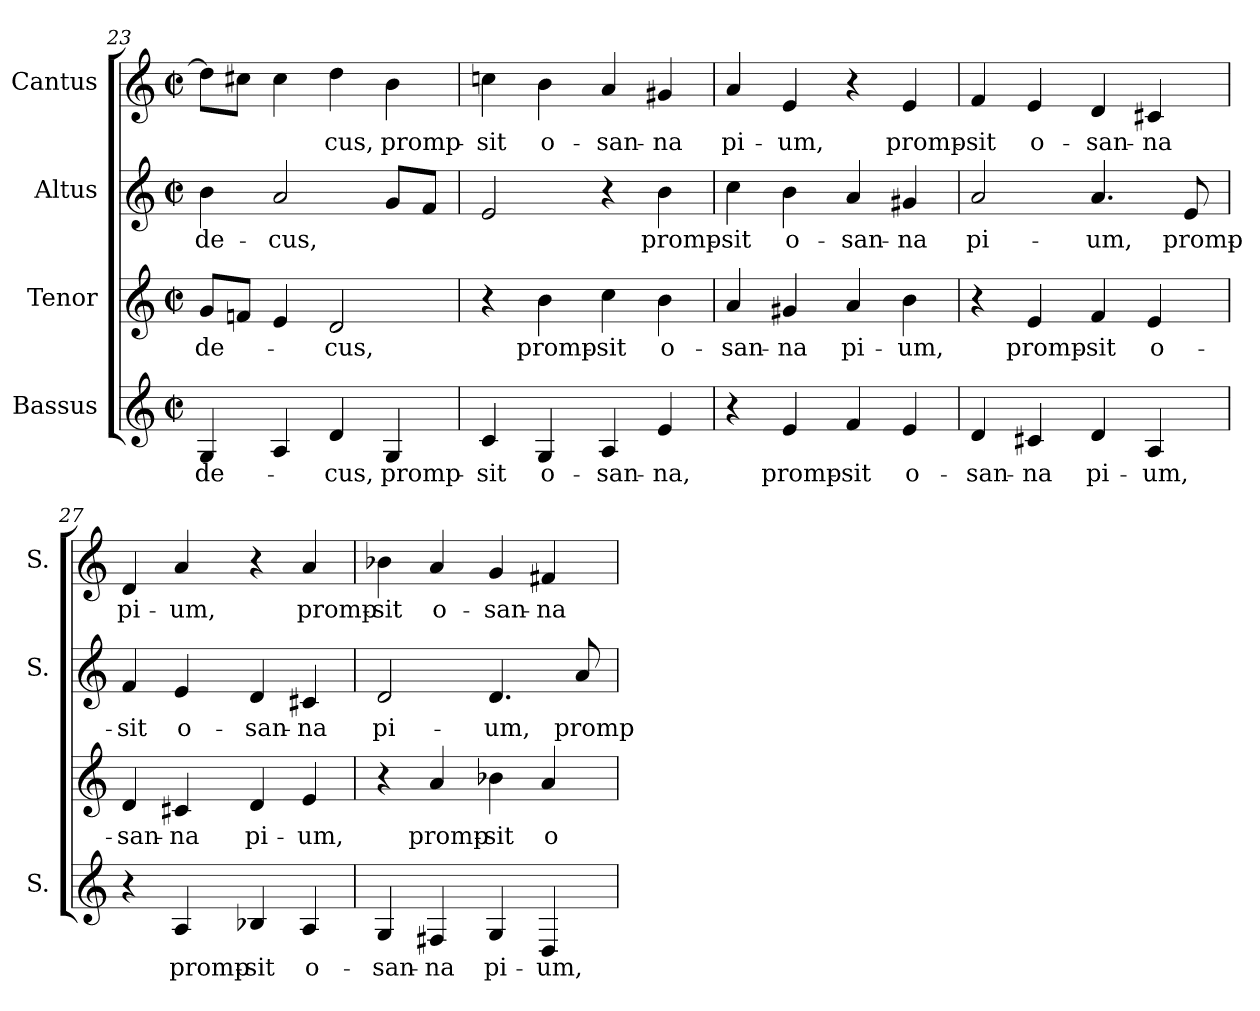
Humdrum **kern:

**kern	**text	**kern	**text	**kern	**text	**kern	**text
*part4	*part4	*part3	*part3	*part2	*part2	*part1	*part1
*staff4	*staff4	*staff3	*staff3	*staff2	*staff2	*staff1	*staff1
*I"Bassus	*	*I"Tenor	*	*I"Altus	*	*I"Cantus	*
*I'S.	*	*	*	*I'S.	*	*I'S.	*
*clefG2	*	*clefG2	*	*clefG2	*	*clefG2	*
*k[]	*	*k[]	*	*k[]	*	*k[]	*
*C:	*	*C:	*	*C:	*	*C:	*
*M2/2	*	*M2/2	*	*M2/2	*	*M2/2	*
*met(c|)	*	*met(c|)	*	*met(c|)	*	*met(c|)	*
=23	=23	=23	=23	=23	=23	=23	=23
!	!LO:LY:b:color=#000000	!	!	!	!	!	!
!	!	!	!LO:LY:b:color=#000000	!	!	!	!
!	!	!	!	!	!LO:LY:b:color=#000000	!	!
4Gi/	de-	8gi/L	de-	4bi\	de-	8ddi\L]	.
.	.	8fni/J	.	.	.	8cc#Xi\J	.
!	!	!	!	!	!LO:LY:b:color=#000000	!	!
4Ai/	.	4ei/	.	2ai/	-cus,	4cc#i\	.
!	!LO:LY:b:color=#000000	!	!	!	!	!	!
!	!	!	!LO:LY:b:color=#000000	!	!	!	!
!	!	!	!	!	!	!	!LO:LY:b:color=#000000
4di/	-cus,	2di/	-cus,	.	.	4ddi\	-cus,
!	!LO:LY:b:color=#000000	!	!	!	!	!	!
!	!	!	!	!	!	!	!LO:LY:b:color=#000000
4Gi/	promp-	.	.	8gi/L	.	4bi\	promp-
.	.	.	.	8fi/J	.	.	.
=24	=24	=24	=24	=24	=24	=24	=24
!	!LO:LY:b:color=#000000	!	!	!	!	!	!
!	!	!	!	!	!	!	!LO:LY:b:color=#000000
4ci/	-sit	4r	.	2ei/	.	4ccni\	-sit
!	!LO:LY:b:color=#000000	!	!	!	!	!	!
!	!	!	!LO:LY:b:color=#000000	!	!	!	!
!	!	!	!	!	!	!	!LO:LY:b:color=#000000
4Gi/	o-	4bi\	promp-	.	.	4bi\	o-
!	!LO:LY:b:color=#000000	!	!	!	!	!	!
!	!	!	!LO:LY:b:color=#000000	!	!	!	!
!	!	!	!	!	!	!	!LO:LY:b:color=#000000
4Ai/	-san-	4cci\	-sit	4r	.	4ai/	-san-
!	!LO:LY:b:color=#000000	!	!	!	!	!	!
!	!	!	!LO:LY:b:color=#000000	!	!	!	!
!	!	!	!	!	!LO:LY:b:color=#000000	!	!
!	!	!	!	!	!	!	!LO:LY:b:color=#000000
4ei/	-na,	4bi\	o-	4bi\	promp-	4g#Xi/	-na
!!LO:PB:g=z
=25	=25	=25	=25	=25	=25	=25	=25
!	!	!	!LO:LY:b:color=#000000	!	!	!	!
!	!	!	!	!	!LO:LY:b:color=#000000	!	!
!	!	!	!	!	!	!	!LO:LY:b:color=#000000
4r	.	4ai/	-san-	4cci\	-sit	4ai/	pi-
!	!LO:LY:b:color=#000000	!	!	!	!	!	!
!	!	!	!LO:LY:b:color=#000000	!	!	!	!
!	!	!	!	!	!LO:LY:b:color=#000000	!	!
!	!	!	!	!	!	!	!LO:LY:b:color=#000000
4ei/	promp-	4g#Xi/	-na	4bi\	o-	4ei/	-um,
!	!LO:LY:b:color=#000000	!	!	!	!	!	!
!	!	!	!LO:LY:b:color=#000000	!	!	!	!
!	!	!	!	!	!LO:LY:b:color=#000000	!	!
4fi/	-sit	4ai/	pi-	4ai/	-san-	4r	.
!	!LO:LY:b:color=#000000	!	!	!	!	!	!
!	!	!	!LO:LY:b:color=#000000	!	!	!	!
!	!	!	!	!	!LO:LY:b:color=#000000	!	!
!	!	!	!	!	!	!	!LO:LY:b:color=#000000
4ei/	o-	4bi\	-um,	4g#Xi/	-na	4ei/	promp-
=26	=26	=26	=26	=26	=26	=26	=26
!	!LO:LY:b:color=#000000	!	!	!	!	!	!
!	!	!	!	!	!LO:LY:b:color=#000000	!	!
!	!	!	!	!	!	!	!LO:LY:b:color=#000000
4di/	-san-	4r	.	2ai/	pi-	4fi/	-sit
!	!LO:LY:b:color=#000000	!	!	!	!	!	!
!	!	!	!LO:LY:b:color=#000000	!	!	!	!
!	!	!	!	!	!	!	!LO:LY:b:color=#000000
4c#Xi/	-na	4ei/	promp-	.	.	4ei/	o-
!	!LO:LY:b:color=#000000	!	!	!	!	!	!
!	!	!	!LO:LY:b:color=#000000	!	!	!	!
!	!	!	!	!	!LO:LY:b:color=#000000	!	!
!	!	!	!	!	!	!	!LO:LY:b:color=#000000
4di/	pi-	4fi/	-sit	4.ai/	-um,	4di/	-san-
!	!LO:LY:b:color=#000000	!	!	!	!	!	!
!	!	!	!LO:LY:b:color=#000000	!	!	!	!
!	!	!	!	!	!	!	!LO:LY:b:color=#000000
4Ai/	-um,	4ei/	o-	.	.	4c#Xi/	-na
!	!	!	!	!	!LO:LY:b:color=#000000	!	!
.	.	.	.	8ei/	promp-	.	.
=27	=27	=27	=27	=27	=27	=27	=27
!	!	!	!LO:LY:b:color=#000000	!	!	!	!
!	!	!	!	!	!LO:LY:b:color=#000000	!	!
!	!	!	!	!	!	!	!LO:LY:b:color=#000000
4r	.	4di/	-san-	4fi/	-sit	4di/	pi-
!	!LO:LY:b:color=#000000	!	!	!	!	!	!
!	!	!	!LO:LY:b:color=#000000	!	!	!	!
!	!	!	!	!	!LO:LY:b:color=#000000	!	!
!	!	!	!	!	!	!	!LO:LY:b:color=#000000
4Ai/	promp-	4c#Xi/	-na	4ei/	o-	4ai/	-um,
!	!LO:LY:b:color=#000000	!	!	!	!	!	!
!	!	!	!LO:LY:b:color=#000000	!	!	!	!
!	!	!	!	!	!LO:LY:b:color=#000000	!	!
4B-Xi/	-sit	4di/	pi-	4di/	-san-	4r	.
!	!LO:LY:b:color=#000000	!	!	!	!	!	!
!	!	!	!LO:LY:b:color=#000000	!	!	!	!
!	!	!	!	!	!LO:LY:b:color=#000000	!	!
!	!	!	!	!	!	!	!LO:LY:b:color=#000000
4Ai/	o-	4ei/	-um,	4c#Xi/	-na	4ai/	promp-
=28	=28	=28	=28	=28	=28	=28	=28
!	!LO:LY:b:color=#000000	!	!	!	!	!	!
!	!	!	!	!	!LO:LY:b:color=#000000	!	!
!	!	!	!	!	!	!	!LO:LY:b:color=#000000
4Gi/	-san-	4r	.	2di/	pi-	4b-Xi\	-sit
!	!LO:LY:b:color=#000000	!	!	!	!	!	!
!	!	!	!LO:LY:b:color=#000000	!	!	!	!
!	!	!	!	!	!	!	!LO:LY:b:color=#000000
4F#Xi/	-na	4ai/	promp-	.	.	4ai/	o-
!	!LO:LY:b:color=#000000	!	!	!	!	!	!
!	!	!	!LO:LY:b:color=#000000	!	!	!	!
!	!	!	!	!	!LO:LY:b:color=#000000	!	!
!	!	!	!	!	!	!	!LO:LY:b:color=#000000
4Gi/	pi-	4b-Xi\	-sit	4.di/	-um,	4gi/	-san-
!	!LO:LY:b:color=#000000	!	!	!	!	!	!
!	!	!	!LO:LY:b:color=#000000	!	!	!	!
!	!	!	!	!	!	!	!LO:LY:b:color=#000000
4Di/	-um,	4ai/	o-	.	.	4f#Xi/	-na
!	!	!	!	!	!LO:LY:b:color=#000000	!	!
.	.	.	.	8ai/	promp-	.	.
=	=	=	=	=	=	=	=
*-	*-	*-	*-	*-	*-	*-	*-
